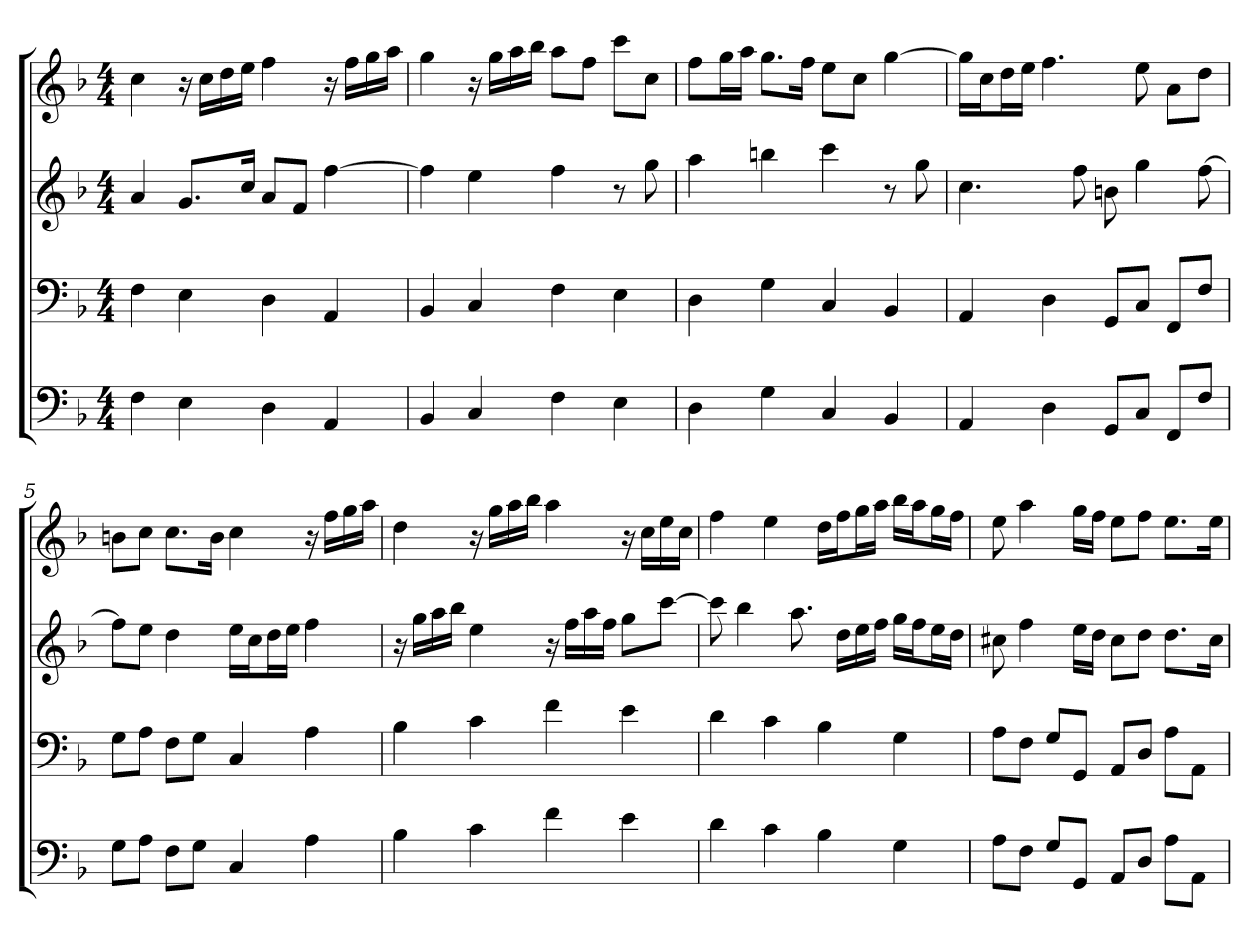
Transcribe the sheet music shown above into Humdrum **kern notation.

**kern	**kern	**kern	**kern
*part4	*part3	*part2	*part1
*staff4	*staff3	*staff2	*staff1
*k[b-]	*k[b-]	*k[b-]	*k[b-]
*F:	*F:	*F:	*F:
*M4/4	*M4/4	*M4/4	*M4/4
=1	=1	=1	=1
4F	4F	4a	4cc
4E	4E	8.gL	16r
.	.	.	16ccLL
.	.	.	16dd
.	.	16ccJk	16eeJJ
4D	4D	8aL	4ff
.	.	8fJ	.
4AA	4AA	[4ff	16r
.	.	.	16ffLL
.	.	.	16gg
.	.	.	16aaJJ
=2	=2	=2	=2
4BB-	4BB-	4ff]	4gg
4C	4C	4ee	16r
.	.	.	16ggLL
.	.	.	16aa
.	.	.	16bb-JJ
4F	4F	4ff	8aaL
.	.	.	8ffJ
4E	4E	8r	8cccL
.	.	8gg	8ccJ
=3	=3	=3	=3
4D	4D	4aa	8ffL
.	.	.	16ggL
.	.	.	16aaJJ
4G	4G	4bbn	8.ggL
.	.	.	16ffJk
4C	4C	4ccc	8eeL
.	.	.	8ccJ
4BB-	4BB-	8r	[4gg
.	.	8gg	.
=4	=4	=4	=4
4AA	4AA	4.cc	16ggLL]
.	.	.	16ccJ
.	.	.	16ddL
.	.	.	16eeJJ
4D	4D	.	4.ff
.	.	8ff	.
8GGL	8GGL	8bn	.
8CJ	8CJ	4gg	8ee
8FFL	8FFL	.	8aL
8FJ	8FJ	[8ff	8ddJ
=5	=5	=5	=5
8GL	8GL	8ffL]	8bnL
8AJ	8AJ	8eeJ	8ccJ
8FL	8FL	4dd	8.ccL
8GJ	8GJ	.	.
.	.	.	16bJk
4C	4C	16eeLL	4cc
.	.	16ccJ	.
.	.	16ddL	.
.	.	16eeJJ	.
4A	4A	4ff	16r
.	.	.	16ffLL
.	.	.	16gg
.	.	.	16aaJJ
=6	=6	=6	=6
4B-	4B-	16r	4dd
.	.	16ggLL	.
.	.	16aa	.
.	.	16bb-JJ	.
4c	4c	4ee	16r
.	.	.	16ggLL
.	.	.	16aa
.	.	.	16bb-JJ
4f	4f	16r	4aa
.	.	16ffLL	.
.	.	16aa	.
.	.	16ffJJ	.
4e	4e	8ggL	16r
.	.	.	16ccLL
.	.	[8cccJ	16ee
.	.	.	16ccJJ
=7	=7	=7	=7
4d	4d	8ccc]	4ff
.	.	4bb-	.
4c	4c	.	4ee
.	.	8.aa	.
4B-	4B-	.	16ddLL
.	.	16ddLL	16ffJ
.	.	16ee	16ggL
.	.	16ffJJ	16aaJJ
4G	4G	16ggLL	16bb-LL
.	.	16ffJ	16aaJ
.	.	16eeL	16ggL
.	.	16ddJJ	16ffJJ
=8	=8	=8	=8
8AL	8AL	8cc#X	8ee
8FJ	8FJ	4ff	4aa
8GL	8GL	.	.
8GGJ	8GGJ	16eeLL	16ggLL
.	.	16ddJJ	16ffJJ
8AAL	8AAL	8cc#L	8eeL
8DJ	8DJ	8ddJ	8ffJ
8AL	8AL	8.ddL	8.eeL
8AAJ	8AAJ	.	.
.	.	16cc#Jk	16eeJk
=	=	=	=
*-	*-	*-	*-
